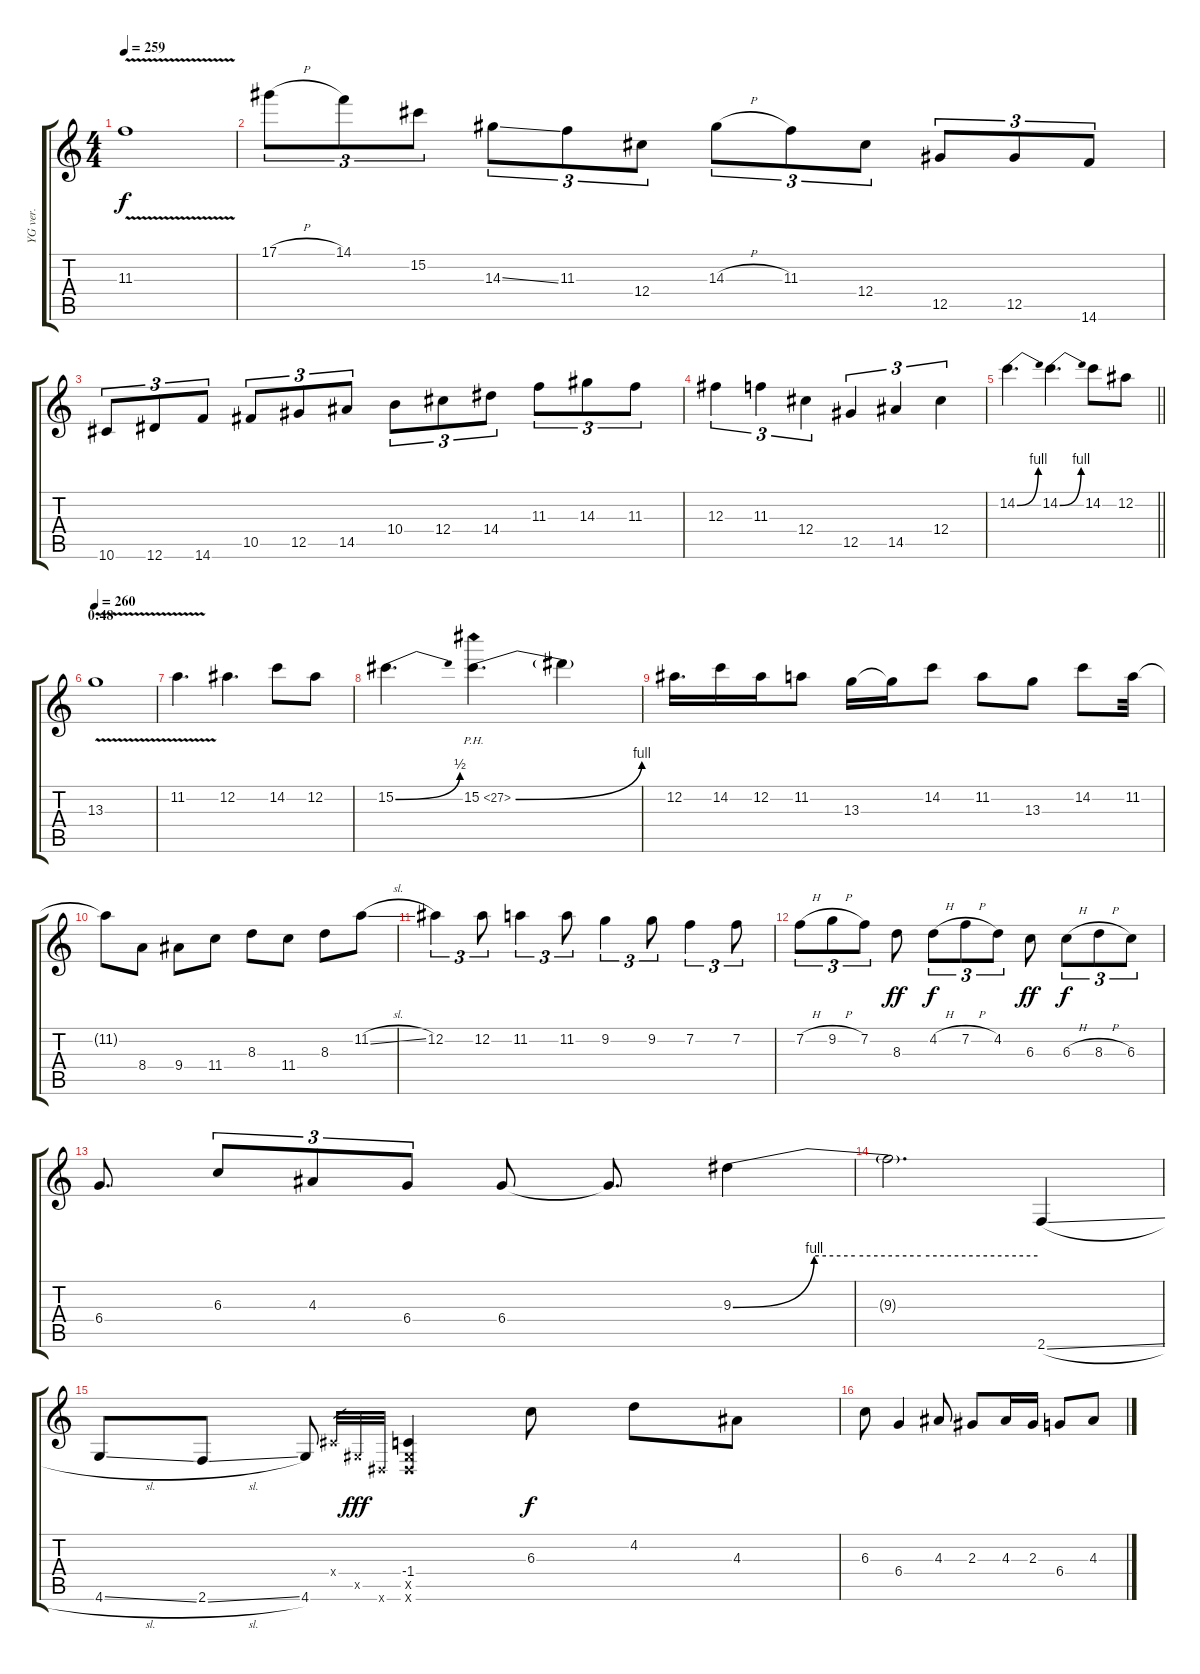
\track ("YG ver." "YG ver.") {mute instrument overdrivenguitar}
\staff {score tabs}
\tuning (Eb4 Bb3 Gb3 Db3 Ab2 Eb2) {hide}
\ts (4 4)
\tempo 259
\clef g2
\ks c
11.3{v t}.1{dy f} |
17.1{h}.8{tu (3 2)} 14.1.8{tu (3 2)} 15.2.8{tu (3 2)} 14.3{ss}.8{tu (3 2)} 11.3.8{tu (3 2)} 12.4.8{tu (3 2)} 14.3{h}.8{tu (3 2)} 11.3.8{tu (3 2)} 12.4.8{tu (3 2)} 12.5.8{tu (3 2)} 12.5.8{tu (3 2)} 14.6.8{tu (3 2)} |
10.6.8{tu (3 2)} 12.6.8{tu (3 2)} 14.6.8{tu (3 2)} 10.5.8{tu (3 2)} 12.5.8{tu (3 2)} 14.5.8{tu (3 2)} 10.4.8{tu (3 2)} 12.4.8{tu (3 2)} 14.4.8{tu (3 2)} 11.3.8{tu (3 2)} 14.3.8{tu (3 2)} 11.3.8{tu (3 2)} |
12.3.4{tu (3 2)} 11.3.4{tu (3 2)} 12.4.4{tu (3 2)} 12.5.4{tu (3 2)} 14.5.4{tu (3 2)} 12.4.4{tu (3 2)} |
\barLineRight lightlight
14.2{be (bend 0 0 60 4)}.4{d} 14.2{be (bend 0 0 60 4)}.4{d} 14.2.8 12.2.8 |
\section ("" "0:48")
\tempo 260
13.3{v}.1 |
11.2{v}.4{d} 12.2.4{d} 14.2.8 12.2.8 |
15.2{be (bend 0 0 60 2)}.4{d} 15.2{be (bend 0 0 60 4) ph 12}.4{d} 15.2{t}.4 |
12.2.16{d} 14.2.16 12.2.16 11.2.8 13.3.16 13.3{t}.16 14.2.8 11.2.8 13.3.8 14.2.8 11.2.32 |
11.2{t}.8 8.4.8 9.4.8 11.4.8 8.3.8 11.4.8 8.3.8 11.2{sl}.8 |
12.2.4{tu (3 2)} 12.2.8{tu (3 2)} 11.2.4{tu (3 2)} 11.2.8{tu (3 2)} 9.2.4{tu (3 2)} 9.2.8{tu (3 2)} 7.2.4{tu (3 2)} 7.2.8{tu (3 2)} |
7.2{h}.8{tu (3 2)} 9.2{h}.8{tu (3 2)} 7.2.8{tu (3 2)} 8.3.8{dy ff} 4.2{h}.8{tu (3 2) dy f} 7.2{h}.8{tu (3 2)} 4.2.8{tu (3 2)} 6.3.8{dy ff} 6.3{h}.8{tu (3 2) dy f} 8.3{h}.8{tu (3 2)} 6.3.8{tu (3 2)} |
6.4.8{d} 6.3.8{tu (3 2)} 4.3.8{tu (3 2)} 6.4.8{tu (3 2)} 6.4.8 6.4{t}.8{d} 9.3{be (custom 0 0 16 4 24 4 37 4 60 4)}.4 |
9.3{t}.2{d} 2.6{sl}.4 |
4.6{sl}.8 2.6{sl}.8 4.6.8 0.4{x}.32{gr} 0.5{x}.32{gr dy fff} 0.6{x}.32{gr} (-1.4 0.5{x} 0.6{x}).4 6.3.8{dy f} 4.2.8 4.3.8 |
6.3.8 6.4.4 4.3.8 2.3.8 4.3.16 2.3.16 6.4.8 4.3.8
